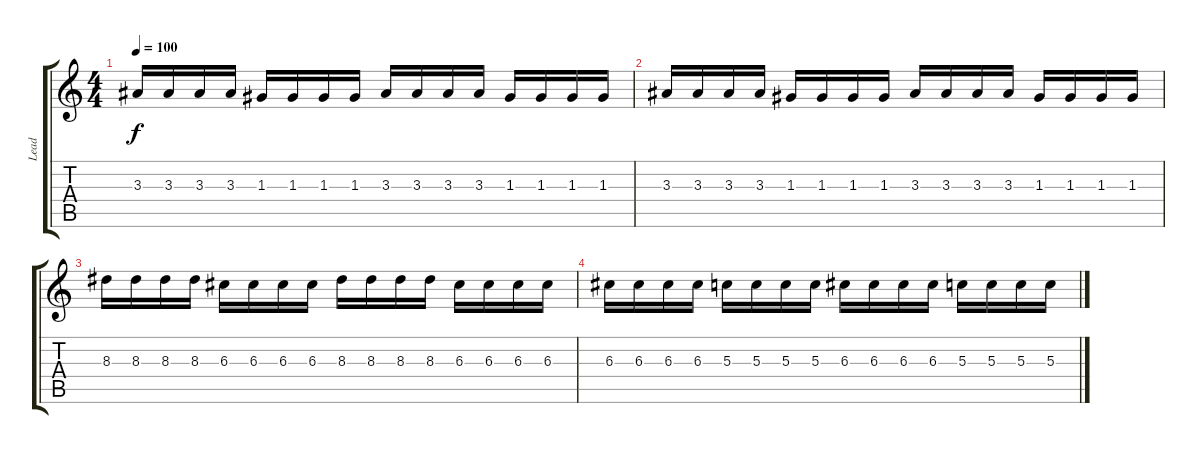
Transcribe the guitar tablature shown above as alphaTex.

\track ("Lead" "Lead") {instrument distortionguitar}
\staff {score tabs}
\tuning (E4 B3 G3 D3 A2 E2) {hide}
\ts (4 4)
\tempo 100
\clef g2
\ks c
3.3.16{dy f} 3.3.16 3.3.16 3.3.16 1.3.16 1.3.16 1.3.16 1.3.16 3.3.16 3.3.16 3.3.16 3.3.16 1.3.16 1.3.16 1.3.16 1.3.16 |
3.3.16 3.3.16 3.3.16 3.3.16 1.3.16 1.3.16 1.3.16 1.3.16 3.3.16 3.3.16 3.3.16 3.3.16 1.3.16 1.3.16 1.3.16 1.3.16 |
8.3.16 8.3.16 8.3.16 8.3.16 6.3.16 6.3.16 6.3.16 6.3.16 8.3.16 8.3.16 8.3.16 8.3.16 6.3.16 6.3.16 6.3.16 6.3.16 |
6.3.16 6.3.16 6.3.16 6.3.16 5.3.16 5.3.16 5.3.16 5.3.16 6.3.16 6.3.16 6.3.16 6.3.16 5.3.16 5.3.16 5.3.16 5.3.16
